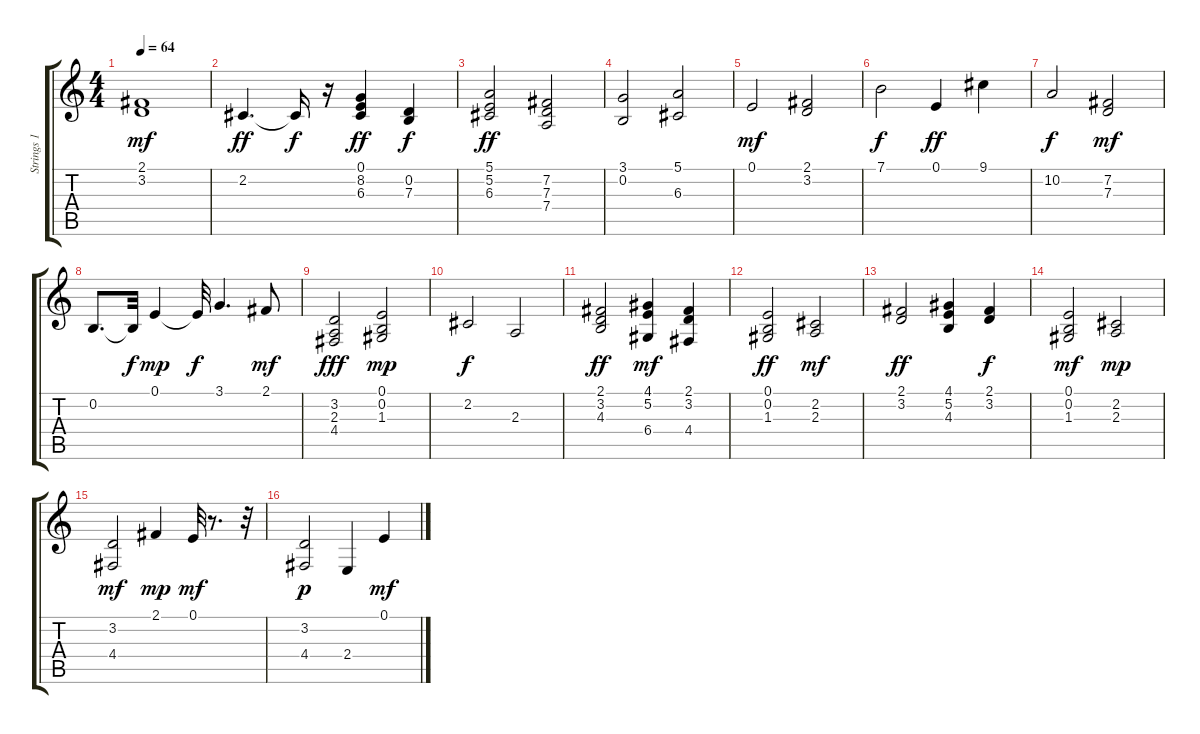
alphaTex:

\track ("Strings 1" "Strings 1") {instrument stringensemble2}
\staff {score tabs}
\tuning (E4 B3 G3 D3 A2 E2) {hide}
\ts (4 4)
\tempo 64
\clef g2
\ks c
(2.1 3.2).1{dy mf} |
2.2.4{d dy ff} 2.2{t}.16{dy f} r.16 (0.1 8.2 6.3).4{dy ff} (0.2 7.3).4{dy f} |
(5.1 5.2 6.3).2{dy ff} (7.2 7.3 7.4).2 |
(3.1 0.2).2 (5.1 6.3).2 |
0.1.2{dy mf} (2.1 3.2).2 |
7.1.2{dy f} 0.1.4{dy ff} 9.1.4 |
10.2.2{dy f} (7.2 7.3).2{dy mf} |
0.2.8{d} 0.2{t}.32{dy f} 0.1.4{dy mp} 0.1{t}.32{dy f} 3.1.4{d} 2.1.8{dy mf} |
(3.2 2.3 4.4).2{dy fff} (0.1 0.2 1.3).2{dy mp} |
2.2.2{dy f} 2.3.2 |
(2.1 3.2 4.3).2{dy ff} (4.1 5.2 6.4).4{dy mf} (2.1 3.2 4.4).4 |
(0.1 0.2 1.3).2{dy ff} (2.2 2.3).2{dy mf} |
(2.1 3.2).2{dy ff} (4.1 5.2 4.3).4 (2.1 3.2).4{dy f} |
(0.1 0.2 1.3).2{dy mf} (2.2 2.3).2{dy mp} |
(3.2 4.4).2{dy mf} 2.1.4{dy mp} 0.1.32{dy mf} r.8{d} r.32 |
(3.2 4.4).2{dy p} 2.4.4 0.1.4{dy mf}
